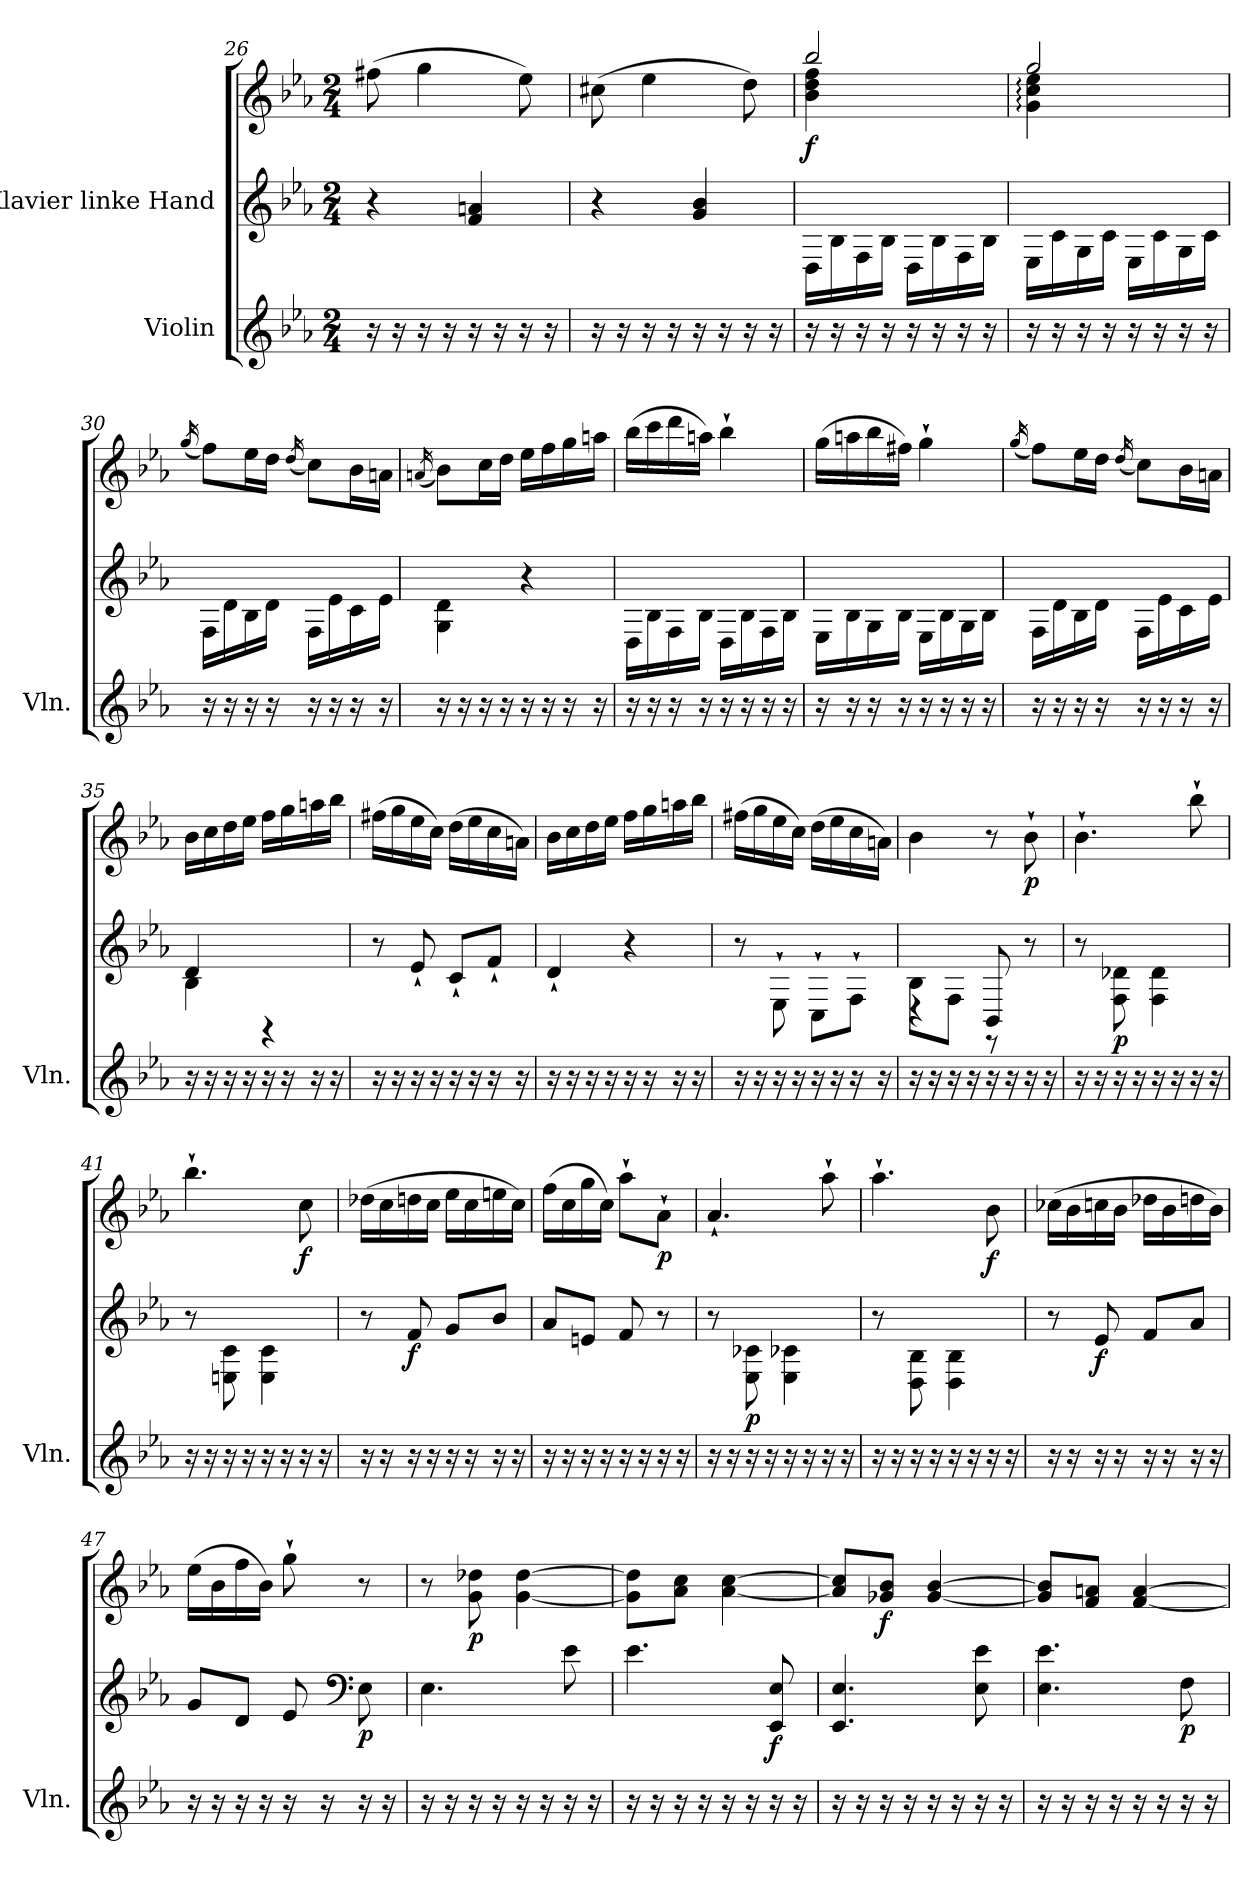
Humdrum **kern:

**kern	**kern	**kern	**dynam
*part2	*part1	*part1	*part1
*staff3	*staff2	*staff1	*staff1/2
*I"Violin	*I"Klavier linke Hand	*	*
*I'Vln.	*	*	*
*clefG2	*clefG2	*clefG2	*
*k[b-e-a-]	*k[b-e-a-]	*k[b-e-a-]	*
*M2/4	*M2/4	*M2/4	*
=26	=26	=26	=26
16r	4r	(>8ff#X\	.
16r	.	.	.
16r	.	4gg\	.
16r	.	.	.
16r	4f/ 4an/	.	.
16r	.	.	.
16r	.	8ee-\)	.
16r	.	.	.
!!LO:LB:g=z
=27	=27	=27	=27
16r	4r	(>8cc#X\	.
16r	.	.	.
16r	.	4ee-\	.
16r	.	.	.
16r	4g/ 4b-/	.	.
16r	.	.	.
16r	.	8dd\)	.
16r	.	.	.
=28	=28	=28	=28
*	*	*^	*
!	!	!	!	!LO:DY:b
16r	16D\LL	2bb-:/	4b-\ 4dd\ 4ff\	f
16r	16B-\	.	.	.
16r	16F\	.	.	.
16r	16B-\JJ	.	.	.
16r	16D\LL	.	4ryy	.
16r	16B-\	.	.	.
16r	16F\	.	.	.
16r	16B-\JJ	.	.	.
=29	=29	=29	=29	=29
16r	16E-\LL	2gg/	4g\: 4cc\: 4ee-\:	.
16r	16c\	.	.	.
16r	16G\	.	.	.
16r	16c\JJ	.	.	.
16r	16E-\LL	.	4ryy	.
16r	16c\	.	.	.
16r	16G\	.	.	.
16r	16c\JJ	.	.	.
*	*	*v	*v	*
=30	=30	=30	=30
.	.	(<16qgg/	.
16r	16F\LL	8ff\L)	.
16r	16d\	.	.
16r	16B-\	16ee-\L	.
16r	16d\JJ	16dd\JJ	.
.	.	(<16qdd/	.
16r	16F\LL	8cc\L)	.
16r	16e-\	.	.
16r	16c\	16b-\L	.
16r	16e-\JJ	16an\JJ	.
=31	=31	=31	=31
.	.	(<16qan/	.
16r	4G\ 4d\	8b-\L)	.
16r	.	.	.
16r	.	16cc\L	.
16r	.	16dd\JJ	.
16r	4r	16ee-\LL	.
16r	.	16ff\	.
16r	.	16gg\	.
16r	.	16aan\JJ	.
!!LO:LB:g=z
=32	=32	=32	=32
16r	16D\LL	(>16bb-\LL	.
16r	16B-\	16ccc\	.
16r	16F\	16ddd\	.
16r	16B-\JJ	16aan\JJ)	.
16r	16D\LL	4bb-`\	.
16r	16B-\	.	.
16r	16F\	.	.
16r	16B-\JJ	.	.
=33	=33	=33	=33
16r	16E-\LL	(>16gg\LL	.
16r	16B-\	16aan\	.
16r	16G\	16bb-\	.
16r	16B-\JJ	16ff#X\JJ)	.
16r	16E-\LL	4gg`\	.
16r	16B-\	.	.
16r	16G\	.	.
16r	16B-\JJ	.	.
=34	=34	=34	=34
.	.	(<16qgg/	.
16r	16F\LL	8ff\L)	.
16r	16d\	.	.
16r	16B-\	16ee-\L	.
16r	16d\JJ	16dd\JJ	.
.	.	(<16qdd/	.
16r	16F\LL	8cc\L)	.
16r	16e-\	.	.
16r	16c\	16b-\L	.
16r	16e-\JJ	16an\JJ	.
=35	=35	=35	=35
*	*^	*	*
16r	4d/	4B-\	16b-\LL	.
16r	.	.	16cc\	.
16r	.	.	16dd\	.
16r	.	.	16ee-\JJ	.
16r	4rGG	4ryy	16ff\LL	.
16r	.	.	16gg\	.
16r	.	.	16aan\	.
16r	.	.	16bb-\JJ	.
*	*v	*v	*	*
=36	=36	=36	=36
16r	8r	(>16ff#X\LL	.
16r	.	16gg\	.
16r	8e-`/	16ee-\	.
16r	.	16cc\JJ)	.
16r	8c`/L	(>16dd\LL	.
16r	.	16ee-\	.
16r	8f`/J	16cc\	.
16r	.	16an\JJ)	.
!!LO:PB:g=z
=37	=37	=37	=37
16r	4d`/	16b-\LL	.
16r	.	16cc\	.
16r	.	16dd\	.
16r	.	16ee-\JJ	.
16r	4r	16ff\LL	.
16r	.	16gg\	.
16r	.	16aan\	.
16r	.	16bb-\JJ	.
=38	=38	=38	=38
16r	8r	(>16ff#X\LL	.
16r	.	16gg\	.
16r	8E-`\	16ee-\	.
16r	.	16cc\JJ)	.
16r	8C`\L	(>16dd\LL	.
16r	.	16ee-\	.
16r	8F`\J	16cc\	.
16r	.	16an\JJ)	.
=39	=39	=39	=39
*	*^	*	*
16r	8B-\L	4r	4b-\	.
16r	.	.	.	.
16r	8F\J	.	.	.
16r	.	.	.	.
16r	8BB-/	8r	8r	.
16r	.	.	.	.
!	!	!	!	!LO:DY:b
16r	8r	8ryy	8b-`\	p
16r	.	.	.	.
=40	=40	=40	=40	=40
16r	8r	8ryy	4.b-`\	.
16r	.	.	.	.
!	!	!	!	!LO:DY:b=2
16r	8F\ 8d-X\	4.ryy	.	p
16r	.	.	.	.
16r	4F\ 4d-\	.	.	.
16r	.	.	.	.
16r	.	.	8bb-`\	.
16r	.	.	.	.
*	*v	*v	*	*
=41	=41	=41	=41
16r	8r	4.bb-`\	.
16r	.	.	.
16r	8En\ 8c\	.	.
16r	.	.	.
16r	4E\ 4c\	.	.
16r	.	.	.
!	!	!	!LO:DY:b
16r	.	8cc\	f
16r	.	.	.
!!LO:LB:g=z
=42	=42	=42	=42
16r	8r	(>16dd-X\LL	.
16r	.	16cc\	.
!	!	!	!LO:DY:b=2
16r	8f/	16ddn\	f
16r	.	16cc\JJ	.
16r	8g/L	16ee-\LL	.
16r	.	16cc\	.
16r	8b-/J	16een\	.
16r	.	16cc\JJ)	.
=43	=43	=43	=43
16r	8a-/L	(>16ff\LL	.
16r	.	16cc\	.
16r	8en/J	16gg\	.
16r	.	16cc\JJ)	.
16r	8f/	8aa-`\L	.
16r	.	.	.
!	!	!	!LO:DY:b
16r	8r	8a-`\J	p
16r	.	.	.
=44	=44	=44	=44
16r	8r	4.a-`/	.
16r	.	.	.
!	!	!	!LO:DY:b=2
16r	8E-\ 8c-X\	.	p
16r	.	.	.
16r	4E-\ 4c-X\	.	.
16r	.	.	.
16r	.	8aa-`\	.
16r	.	.	.
=45	=45	=45	=45
16r	8r	4.aa-`\	.
16r	.	.	.
16r	8D\ 8B-\	.	.
16r	.	.	.
16r	4D\ 4B-\	.	.
16r	.	.	.
!	!	!	!LO:DY:b
16r	.	8b-\	f
16r	.	.	.
=46	=46	=46	=46
16r	8r	(>16cc-X\LL	.
16r	.	16b-\	.
!	!	!	!LO:DY:b=2
16r	8e-/	16ccn\	f
16r	.	16b-\JJ	.
16r	8f/L	16dd-X\LL	.
16r	.	16b-\	.
16r	8a-/J	16ddn\	.
16r	.	16b-\JJ)	.
!!LO:LB:g=z
=47	=47	=47	=47
16r	8g/L	(>16ee-\LL	.
16r	.	16b-\	.
16r	8d/J	16ff\	.
16r	.	16b-\JJ)	.
16r	8e-/	8gg`\	.
16r	.	.	.
*	*clefF4	*	*
!	!	!	!LO:DY:b=2
16r	8E-\	8r	p
16r	.	.	.
=48	=48	=48	=48
16r	4.E-\	8r	.
16r	.	.	.
!	!	!	!LO:DY:b
16r	.	8g\ 8dd-X\	p
16r	.	.	.
16r	.	[4g\ [4dd-\	.
16r	.	.	.
16r	8e-\	.	.
16r	.	.	.
=49	=49	=49	=49
16r	4.e-\	8g\] 8dd-\]L	.
16r	.	.	.
16r	.	8a-\ 8cc\J	.
16r	.	.	.
16r	.	[4a-\ [4cc\	.
16r	.	.	.
!	!	!	!LO:DY:b=2
16r	8EE-/ 8E-/	.	f
16r	.	.	.
=50	=50	=50	=50
16r	4.EE-/ 4.E-/	8a-/] 8cc/]L	.
16r	.	.	.
!	!	!	!LO:DY:b
16r	.	8g-X/ 8b-/J	f
16r	.	.	.
16r	.	[4g-/ [4b-/	.
16r	.	.	.
16r	8E-\ 8e-\	.	.
16r	.	.	.
=51	=51	=51	=51
16r	4.E-\ 4.e-\	8g-/] 8b-/]L	.
16r	.	.	.
16r	.	8f/ 8an/J	.
16r	.	.	.
16r	.	[4f/ [4a/	.
16r	.	.	.
!	!	!	!LO:DY:b=2
16r	8F\	.	p
16r	.	.	.
=	=	=	=
*-	*-	*-	*-
